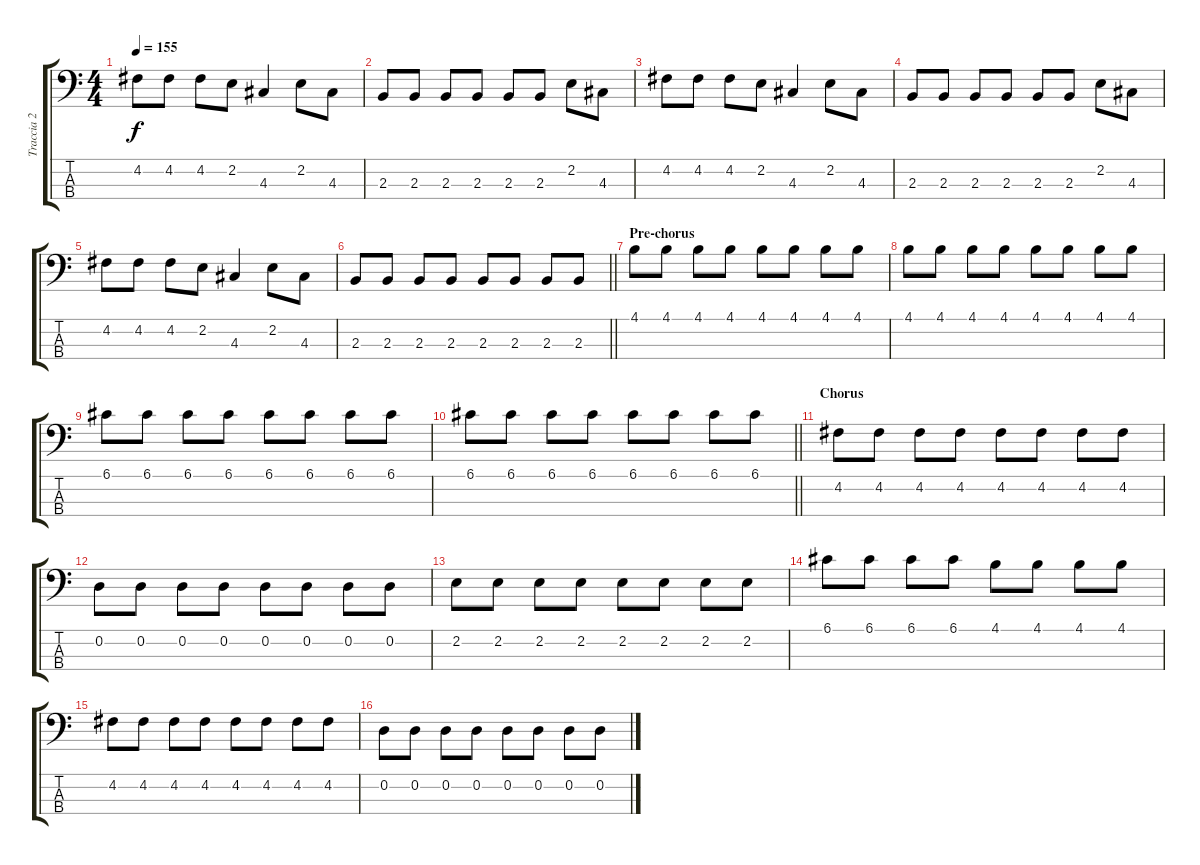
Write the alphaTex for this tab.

\track ("Traccia 2" "Traccia 2") {instrument electricbasspick}
\staff {score tabs}
\tuning (G2 D2 A1 E1) {hide}
\ts (4 4)
\tempo 155
\clef f4
\ks c
4.2.8{dy f} 4.2.8 4.2.8 2.2.8 4.3.4 2.2.8 4.3.8 |
2.3.8 2.3.8 2.3.8 2.3.8 2.3.8 2.3.8 2.2.8 4.3.8 |
4.2.8 4.2.8 4.2.8 2.2.8 4.3.4 2.2.8 4.3.8 |
2.3.8 2.3.8 2.3.8 2.3.8 2.3.8 2.3.8 2.2.8 4.3.8 |
4.2.8 4.2.8 4.2.8 2.2.8 4.3.4 2.2.8 4.3.8 |
\barLineRight lightlight
2.3.8 2.3.8 2.3.8 2.3.8 2.3.8 2.3.8 2.3.8 2.3.8 |
\section ("" "Pre-chorus")
4.1.8 4.1.8 4.1.8 4.1.8 4.1.8 4.1.8 4.1.8 4.1.8 |
4.1.8 4.1.8 4.1.8 4.1.8 4.1.8 4.1.8 4.1.8 4.1.8 |
6.1.8 6.1.8 6.1.8 6.1.8 6.1.8 6.1.8 6.1.8 6.1.8 |
\barLineRight lightlight
6.1.8 6.1.8 6.1.8 6.1.8 6.1.8 6.1.8 6.1.8 6.1.8 |
\section ("" "Chorus")
4.2.8 4.2.8 4.2.8 4.2.8 4.2.8 4.2.8 4.2.8 4.2.8 |
0.2.8 0.2.8 0.2.8 0.2.8 0.2.8 0.2.8 0.2.8 0.2.8 |
2.2.8 2.2.8 2.2.8 2.2.8 2.2.8 2.2.8 2.2.8 2.2.8 |
6.1.8 6.1.8 6.1.8 6.1.8 4.1.8 4.1.8 4.1.8 4.1.8 |
4.2.8 4.2.8 4.2.8 4.2.8 4.2.8 4.2.8 4.2.8 4.2.8 |
0.2.8 0.2.8 0.2.8 0.2.8 0.2.8 0.2.8 0.2.8 0.2.8
